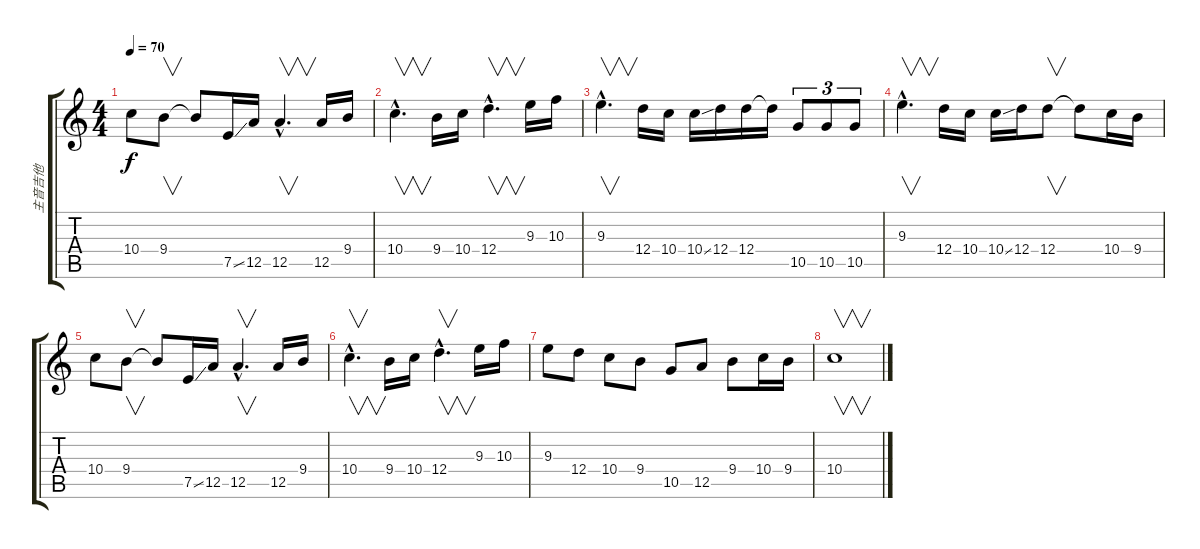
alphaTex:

\track ("主音吉他" "主音吉他") {instrument distortionguitar}
\staff {score tabs}
\tuning (E4 B3 G3 D3 A2 E2) {hide}
\ts (4 4)
\tempo 70
\clef g2
\ks c
10.4.8{dy f} 9.4.8{v} 9.4{t}.8 7.5{ss}.16 12.5.16 12.5{hac}.4{v d} 12.5.16 9.4.16 |
10.4{hac}.4{v d} 9.4.16 10.4.16 12.4{hac}.4{v d} 9.3.16 10.3.16 |
9.3{hac}.4{v d} 12.4.16 10.4.16 10.4{ss}.16 12.4.16 12.4.16 12.4{t}.16 10.5.8{tu (3 2)} 10.5.8{tu (3 2)} 10.5.8{tu (3 2)} |
9.3{hac}.4{v d} 12.4.16 10.4.16 10.4{ss}.16 12.4.16 12.4.8{v} 12.4{t}.8 10.4.16 9.4.16 |
10.4.8 9.4.8{v} 9.4{t}.8 7.5{ss}.16 12.5.16 12.5{hac}.4{v d} 12.5.16 9.4.16 |
10.4{hac}.4{v d} 9.4.16 10.4.16 12.4{hac}.4{v d} 9.3.16 10.3.16 |
9.3.8 12.4.8 10.4.8 9.4.8 10.5.8 12.5.8 9.4.8 10.4.16 9.4.16 |
10.4.1{v}
